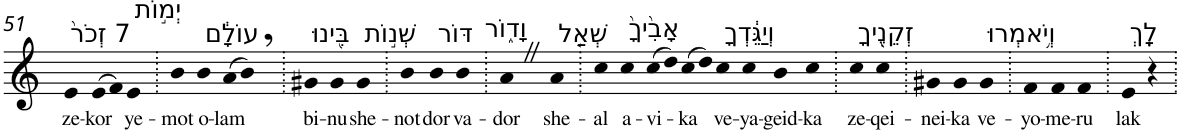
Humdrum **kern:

**kern	**text
*part1	*part1
*staff1	*staff1
*I"Piano	*
*I'Pno	*
!!LO:PB:g=z
*clefG2	*
*k[]	*
=51	=51
!LO:TX:a:t=7 זְכֹר֙	!
!	!LO:LY:b
4e	ze-
!	!LO:LY:b
(>8e	-kor
8f)	.
!LO:TX:a:t=יְמ֣וֹת	!
!	!LO:LY:b
4e	ye-
=52.	=52.
!	!LO:LY:b
4b	-mot
!LO:TX:a:t=עוֹלָ֔ם	!
!	!LO:LY:b
4b	o-
!	!LO:LY:b
(8a	-lam
8b,)	.
=53.	=53.
!LO:TX:a:t=בִּ֖ינוּ	!
!	!LO:LY:b
4g#X	bi-
!	!LO:LY:b
4g#	-nu
!LO:TX:a:t=שְׁנ֣וֹת	!
!	!LO:LY:b
4g#	she-
=54.	=54.
!	!LO:LY:b
4b	-not
!LO:TX:a:t=דּוֹר	!
!	!LO:LY:b
4b	dor
!LO:TX:a:t=וָד֑וֹר	!
!	!LO:LY:b
4b	va-
=55.	=55.
!	!LO:LY:b
4aZ	-dor
!LO:TX:a:t=שְׁאַ֤ל	!
!	!LO:LY:b
4a	she-
=56.	=56.
!	!LO:LY:b
4cc	-al
!LO:TX:a:t=אָבִ֙יךָ֙	!
!	!LO:LY:b
4cc	a-
!	!LO:LY:b
(8cc	-vi-
8dd)	.
!	!LO:LY:b
(8cc	-ka
8dd)	.
!LO:TX:a:t=וְיַגֵּ֔דְךָ	!
!	!LO:LY:b
4cc	ve-
!	!LO:LY:b
4cc	-ya-
!	!LO:LY:b
4b	-geid-
!	!LO:LY:b
4cc	-ka
=57.	=57.
!LO:TX:a:t=זְקֵנֶ֖יךָ	!
!	!LO:LY:b
4cc	ze-
!	!LO:LY:b
4cc	-qei-
=58.	=58.
!	!LO:LY:b
4g#X	-nei-
!	!LO:LY:b
4g#	-ka
!LO:TX:a:t=וְיֹ֥אמְרוּ	!
!	!LO:LY:b
4g#	ve-
=59.	=59.
!	!LO:LY:b
4f	-yo-
!	!LO:LY:b
4f	-me-
!	!LO:LY:b
4f	-ru
=60.	=60.
!LO:TX:a:t=לָֽךְ	!
!	!LO:LY:b
4e	lak
4r	.
=.	=.
*-	*-
